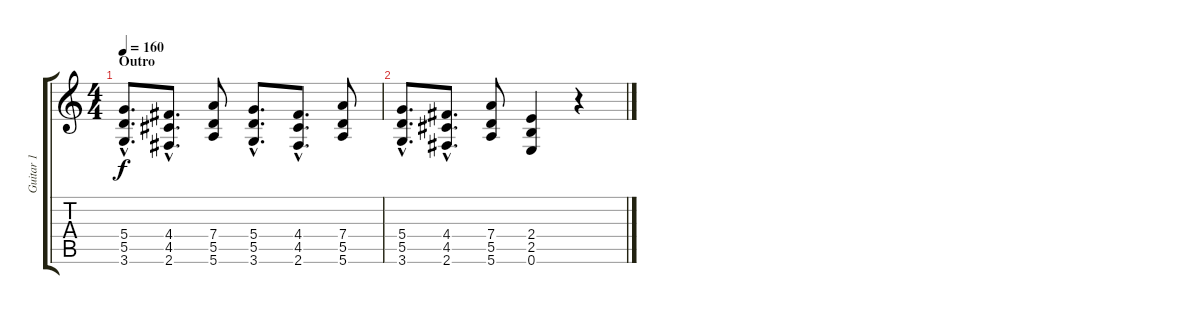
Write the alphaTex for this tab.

\track ("Guitar 1" "Guitar 1") {instrument distortionguitar}
\staff {score tabs}
\tuning (E4 B3 G3 D3 A2 E2) {hide}
\ts (4 4)
\section ("" "Outro")
\tempo 160
\clef g2
\ks c
(5.4{hac} 5.5{hac} 3.6{hac}).8{d dy f} (4.4{hac} 4.5{hac} 2.6{hac}).8{d} (7.4 5.5 5.6).8 (5.4{hac} 5.5{hac} 3.6{hac}).8{d} (4.4{hac} 4.5{hac} 2.6{hac}).8{d} (7.4 5.5 5.6).8 |
(5.4{hac} 5.5{hac} 3.6{hac}).8{d} (4.4{hac} 4.5{hac} 2.6{hac}).8{d} (7.4 5.5 5.6).8 (2.4 2.5 0.6).4 r.4
